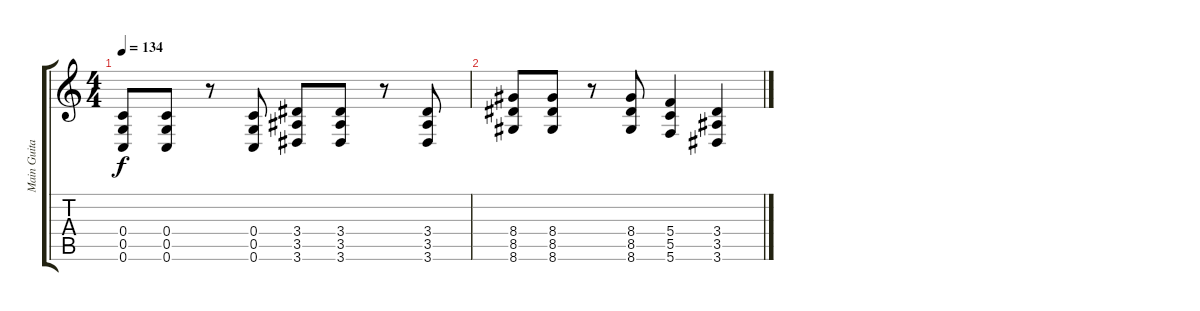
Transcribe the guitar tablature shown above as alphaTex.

\track ("Main Guitar (Rythm)" "Main Guita") {instrument overdrivenguitar}
\staff {score tabs}
\tuning (D4 A3 F3 C3 G2 C2) {hide}
\ts (4 4)
\tempo 134
\clef g2
\ks c
(0.4 0.5 0.6).8{dy f} (0.4 0.5 0.6).8 r.8 (0.4 0.5 0.6).8 (3.4 3.5 3.6).8 (3.4 3.5 3.6).8 r.8 (3.4 3.5 3.6).8 |
(8.4 8.5 8.6).8 (8.4 8.5 8.6).8 r.8 (8.4 8.5 8.6).8 (5.4 5.5 5.6).4 (3.4 3.5 3.6).4
